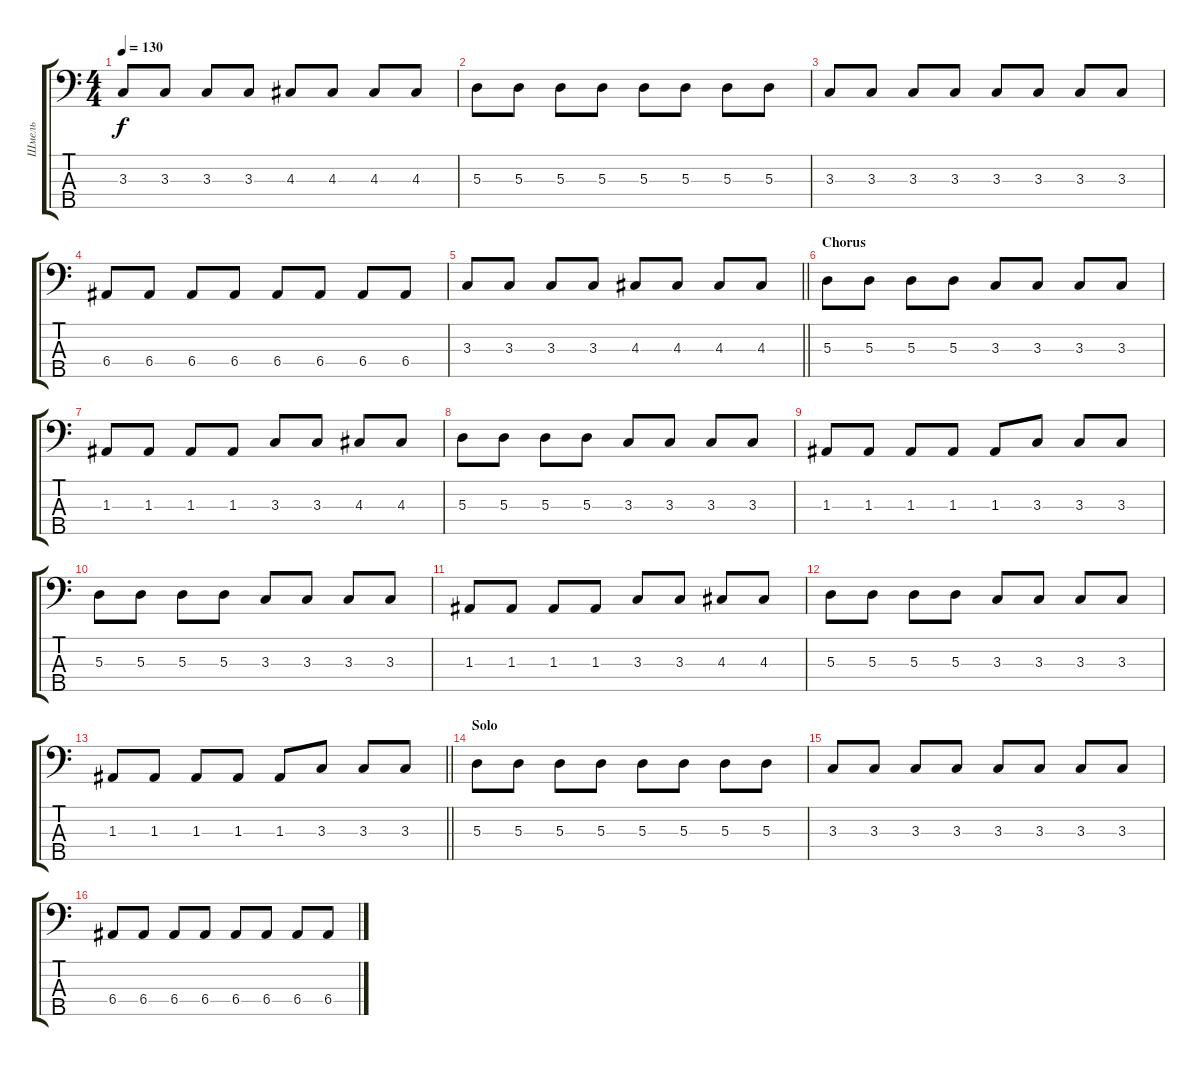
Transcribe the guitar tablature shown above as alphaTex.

\track ("Шмель" "Шмель") {instrument electricbassfinger}
\staff {score tabs}
\tuning (G2 D2 A1 E1 B0) {hide}
\ts (4 4)
\tempo 130
\clef f4
\ks c
3.3.8{dy f} 3.3.8 3.3.8 3.3.8 4.3.8 4.3.8 4.3.8 4.3.8 |
5.3.8 5.3.8 5.3.8 5.3.8 5.3.8 5.3.8 5.3.8 5.3.8 |
3.3.8 3.3.8 3.3.8 3.3.8 3.3.8 3.3.8 3.3.8 3.3.8 |
6.4.8 6.4.8 6.4.8 6.4.8 6.4.8 6.4.8 6.4.8 6.4.8 |
\barLineRight lightlight
3.3.8 3.3.8 3.3.8 3.3.8 4.3.8 4.3.8 4.3.8 4.3.8 |
\section ("" "Chorus")
5.3.8 5.3.8 5.3.8 5.3.8 3.3.8 3.3.8 3.3.8 3.3.8 |
1.3.8 1.3.8 1.3.8 1.3.8 3.3.8 3.3.8 4.3.8 4.3.8 |
5.3.8 5.3.8 5.3.8 5.3.8 3.3.8 3.3.8 3.3.8 3.3.8 |
1.3.8 1.3.8 1.3.8 1.3.8 1.3.8 3.3.8 3.3.8 3.3.8 |
5.3.8 5.3.8 5.3.8 5.3.8 3.3.8 3.3.8 3.3.8 3.3.8 |
1.3.8 1.3.8 1.3.8 1.3.8 3.3.8 3.3.8 4.3.8 4.3.8 |
5.3.8 5.3.8 5.3.8 5.3.8 3.3.8 3.3.8 3.3.8 3.3.8 |
\barLineRight lightlight
1.3.8 1.3.8 1.3.8 1.3.8 1.3.8 3.3.8 3.3.8 3.3.8 |
\section ("" "Solo")
5.3.8 5.3.8 5.3.8 5.3.8 5.3.8 5.3.8 5.3.8 5.3.8 |
3.3.8 3.3.8 3.3.8 3.3.8 3.3.8 3.3.8 3.3.8 3.3.8 |
6.4.8 6.4.8 6.4.8 6.4.8 6.4.8 6.4.8 6.4.8 6.4.8
